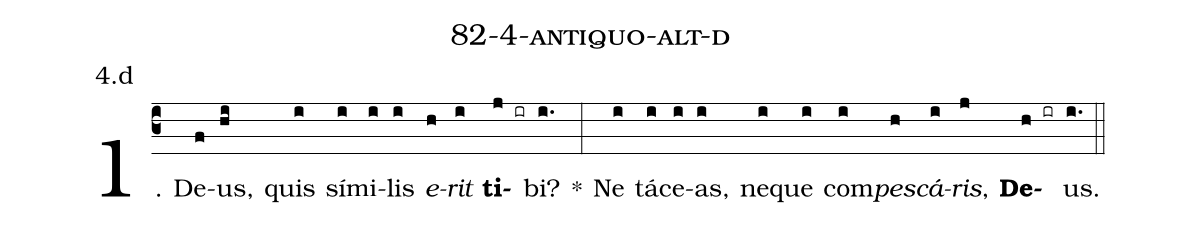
name: 82-4-antiquo-alt-d;
annotation: 4.d;
%%
(c3)1. De(f)us,(hi) quis(i) sí(i)mi(i)lis(i) <i>e</i>(h)<i>rit</i>(i) <b>ti</b>(j ir)bi?(i.) *(:) Ne(i) tá(i)ce(i)as,(i) ne(i)que(i) com(i)<i>pes</i>(h)<i>cá</i>(i)<i>ris</i>,(j) <b>De</b>(h ir)us.(i.) (::)
